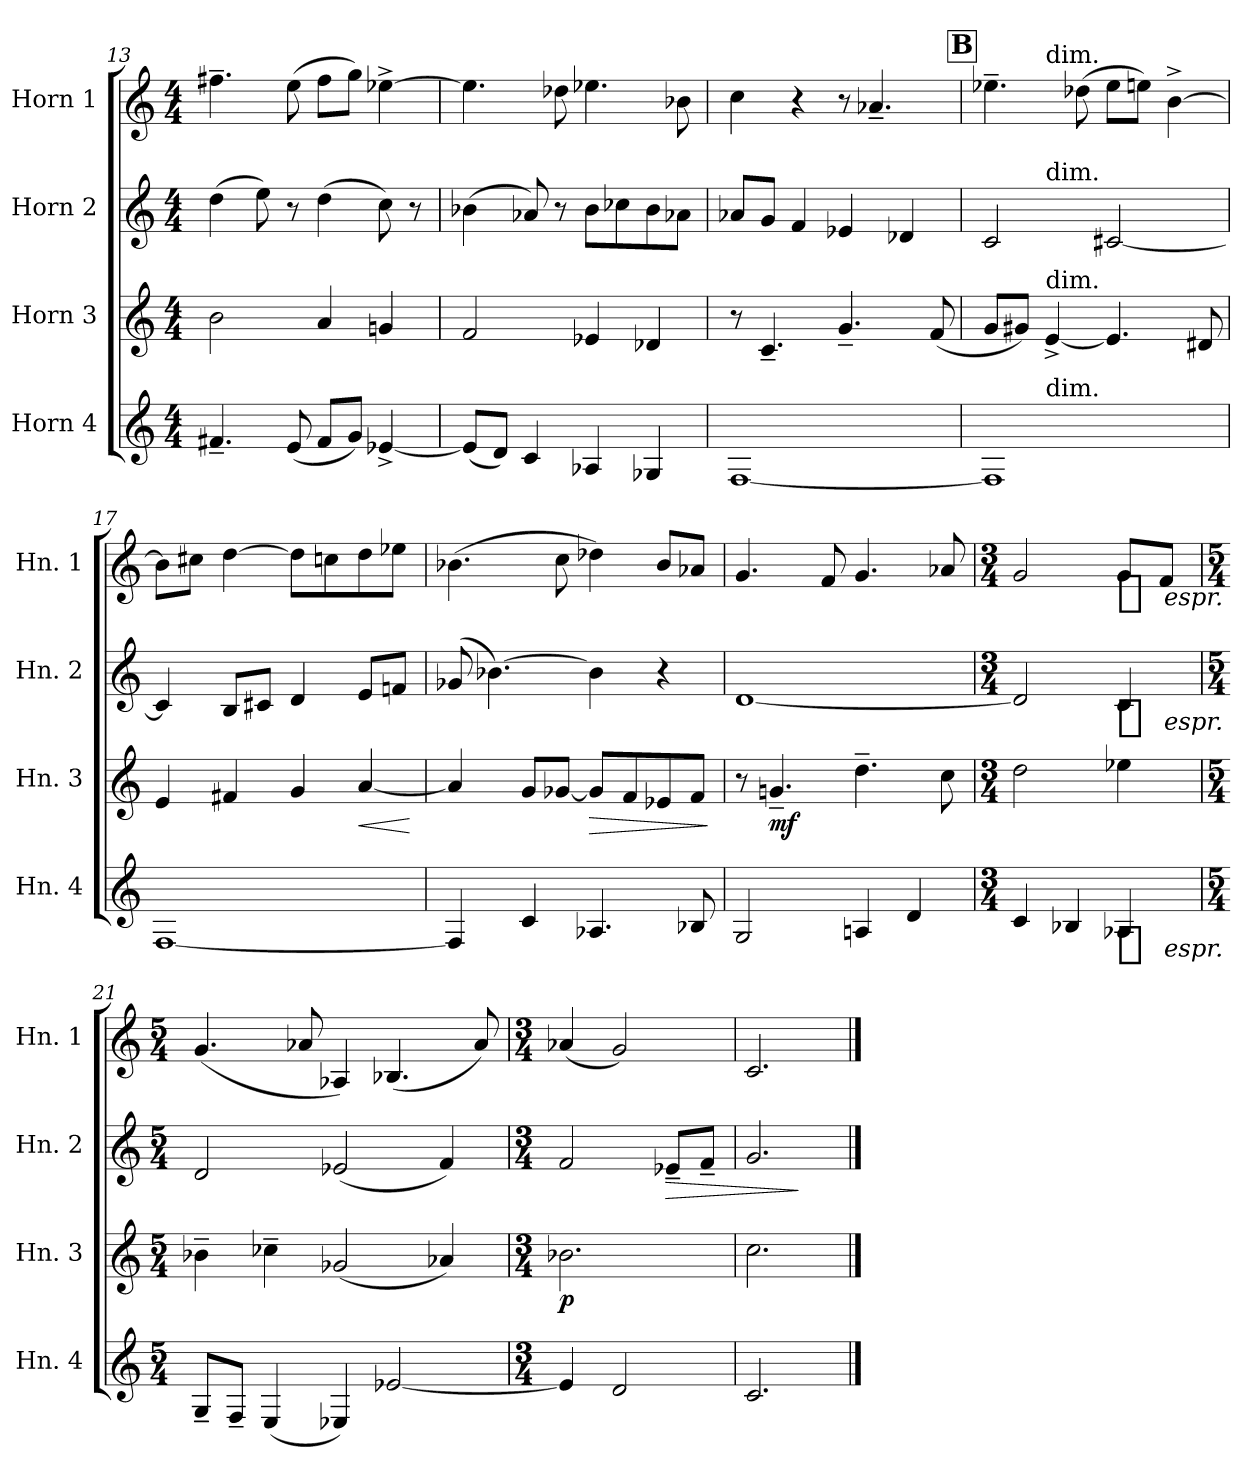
**kern	**dynam	**kern	**dynam	**kern	**dynam	**kern	**dynam
*part4	*part4	*part3	*part3	*part2	*part2	*part1	*part1
*staff4	*staff4	*staff3	*staff3	*staff2	*staff2	*staff1	*staff1
*I"Horn 4	*	*I"Horn 3	*	*I"Horn 2	*	*I"Horn 1	*
*I'Hn. 4	*	*I'Hn. 3	*	*I'Hn. 2	*	*I'Hn. 1	*
*clefG2	*	*clefG2	*	*clefG2	*	*clefG2	*
*ITrd4c7	*	*ITrd4c7	*	*ITrd4c7	*	*ITrd4c7	*
*k[b-]	*	*k[b-]	*	*k[b-]	*	*k[b-]	*
*M4/4	*	*M4/4	*	*M4/4	*	*M4/4	*
=13	=13	=13	=13	=13	=13	=13	=13
4.Bn~	.	2e	.	(4g	.	4.bn~	.
.	.	.	.	8a)	.	.	.
(8A	.	.	.	8r	.	(8a	.
8BL	.	4d	.	(4g	.	8bL	.
8cJ)	.	.	.	.	.	8ccJ)	.
[4A-X^	.	4cn	.	8f)	.	[4a-X^	.
.	.	.	.	8r	.	.	.
=14	=14	=14	=14	=14	=14	=14	=14
(8A-L]	.	2B-	.	(4e-X	.	4.a-]	.
8GJ)	.	.	.	.	.	.	.
4F	.	.	.	8d-X)	.	.	.
.	.	.	.	8r	.	8g-X	.
4D-X	.	4A-X	.	8e-L	.	4.a-X	.
.	.	.	.	8f-X	.	.	.
4C-X	.	4G-X	.	8e-	.	.	.
.	.	.	.	8d-XJ	.	8e-X	.
=15	=15	=15	=15	=15	=15	=15	=15
[1BB-	.	8r	.	8d-XL	.	4f	.
.	.	4.F~	.	8cJ	.	.	.
.	.	.	.	4B-	.	4r	.
.	.	4.c~	.	4A-X	.	8r	.
.	.	.	.	.	.	4.d-X~	.
.	.	.	.	4G-X	.	.	.
.	.	(8B-	.	.	.	.	.
!!LO:REH:place=s1:t=B
=16	=16	=16	=16	=16	=16	=16	=16
*^	*	*	*	*^	*	*^	*
1BB-]	4ryy	.	8cL	.	2F	4ryy	.	4.a-X~	4ryy	.
.	.	.	8c#XJ)	.	.	.	.	.	.	.
!	!	!	!	!	!	!	!	!	!LO:TX:t=dim.	!
!	!	!	!	!	!	!LO:TX:t=dim.	!	!	!	!
!	!	!	!LO:TX:t=dim.	!	!	!	!	!	!	!
!	!LO:TX:t=dim.	!	!	!	!	!	!	!	!	!
.	2.ryy	.	[4A^	.	.	2.ryy	.	.	2.ryy	.
.	.	.	.	.	.	.	.	(8g-X	.	.
.	.	.	4.A]	.	[2F#X	.	.	8a-L	.	.
.	.	.	.	.	.	.	.	8anJ)	.	.
.	.	.	.	.	.	.	.	[4e^	.	.
.	.	.	8G#X	.	.	.	.	.	.	.
*	*	*	*	*	*v	*v	*	*	*	*
*v	*v	*	*	*	*	*	*v	*v	*
=17	=17	=17	=17	=17	=17	=17	=17
[1BB-	.	4A	.	4F#]	.	8eL]	.
.	.	.	.	.	.	8f#XJ	.
.	.	4Bn	.	8EL	.	[4g	.
.	.	.	.	8F#XJ	.	.	.
.	.	4c	.	4G	.	8gL]	.
.	.	.	.	.	.	8fn	.
!	!	!	!LO:HP:b	!	!	!	!
.	.	[4d	<	8AL	.	8g	.
.	.	.	.	8B-XJ	.	8a-XJ	.
.	.	.	[	.	.	.	.
=18	=18	=18	=18	=18	=18	=18	=18
4BB-]	.	4d]	.	(8c-X	.	(4.e-X	.
.	.	.	.	[4.e-X)	.	.	.
4F	.	8cL	.	.	.	.	.
.	.	[8c-XJ	.	.	.	8f	.
!	!	!	!LO:HP:b	!	!	!	!
4.D-X	.	8c-L]	>	4e-]	.	4g-X)	.
.	.	8B-	.	.	.	.	.
.	.	8A-X	.	4r	.	8e-L	.
8E-X	.	8B-J	.	.	.	8d-XJ	.
.	.	.	]	.	.	.	.
=19	=19	=19	=19	=19	=19	=19	=19
2C	.	8r	.	[1G	.	4.c	.
.	.	4.cn~	mf	.	.	.	.
.	.	.	.	.	.	8B-	.
4Dn	.	4.g~	.	.	.	4.c	.
4G	.	.	.	.	.	.	.
.	.	8f	.	.	.	8d-X	.
=20	=20	=20	=20	=20	=20	=20	=20
*M3/4	*	*M3/4	*	*M3/4	*	*M3/4	*
4F	.	2g	.	2G]	.	2c	.
4E-X	.	.	.	.	.	.	.
!	!LO:DY:t=%s  espr.	!	!	!	!LO:DY:t=%s  espr.	!	!LO:DY:t=%s  espr.
4D-X	p	4a-X	.	4F	p	8cL	p
.	.	.	.	.	.	8B-J	.
=21	=21	=21	=21	=21	=21	=21	=21
*M5/4	*	*M5/4	*	*M5/4	*	*M5/4	*
8C~L	.	4e-X~	.	2G	.	(4.c	.
8BB-~J	.	.	.	.	.	.	.
(4AA	.	4f-X~	.	.	.	.	.
.	.	.	.	.	.	8d-X	.
4AA-X)	.	(2c-X	.	(2A-X	.	4D-X)	.
[2A-X	.	.	.	.	.	(4.E-X	.
.	.	4d-X)	.	4B-)	.	.	.
.	.	.	.	.	.	8d-)	.
=22	=22	=22	=22	=22	=22	=22	=22
*M3/4	*	*M3/4	*	*M3/4	*	*M3/4	*
4A-]	.	2.e-X	p	2B-	.	(4d-X	.
2G	.	.	.	.	.	2c)	.
!	!	!	!	!	!LO:HP:b	!	!
.	.	.	.	8A-X~L	>	.	.
.	.	.	.	8B-~J	.	.	.
=23	=23	=23	=23	=23	=23	=23	=23
2.F	.	2.f	.	2.c	.	2.F	.
.	.	.	.	.	]	.	.
==	==	==	==	==	==	==	==
*-	*-	*-	*-	*-	*-	*-	*-
